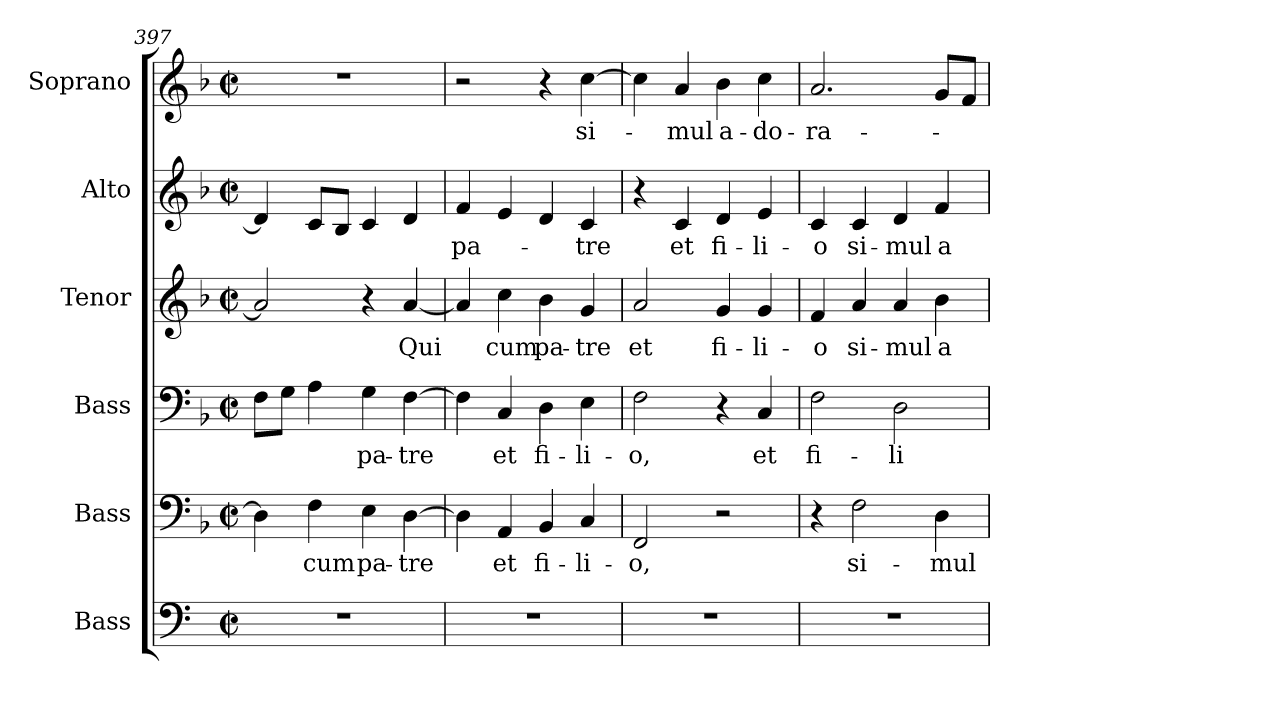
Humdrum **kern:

**kern	**kern	**text	**kern	**text	**kern	**text	**kern	**text	**kern	**text
*part6	*part5	*part5	*part4	*part4	*part3	*part3	*part2	*part2	*part1	*part1
*staff6	*staff5	*staff5	*staff4	*staff4	*staff3	*staff3	*staff2	*staff2	*staff1	*staff1
*I"Bass	*I"Bass	*	*I"Bass	*	*I"Tenor	*	*I"Alto	*	*I"Soprano	*
*I'B.	*I'B.	*	*I'B.	*	*I'T.	*	*I'A.	*	*I'S.	*
*clefF4	*clefF4	*	*clefF4	*	*clefG2	*	*clefG2	*	*clefG2	*
*	*	*	*	*	*ITrd7c12	*	*ITrd7c12	*	*	*
*k[]	*k[b-]	*	*k[b-]	*	*k[b-]	*	*k[b-]	*	*k[b-]	*
*C:	*F:	*	*F:	*	*F:	*	*F:	*	*F:	*
*M2/2	*M2/2	*	*M2/2	*	*M2/2	*	*M2/2	*	*M2/2	*
*met(c|)	*met(c|)	*	*met(c|)	*	*met(c|)	*	*met(c|)	*	*met(c|)	*
=397	=397	=397	=397	=397	=397	=397	=397	=397	=397	=397
1r	4Di\]	.	8Fi\L	.	2Ai/]	.	4Di/]	.	1r	.
.	.	.	8Gi\J	.	.	.	.	.	.	.
!	!	!LO:LY:b:color=#000000	!	!	!	!	!	!	!	!
.	4Fi\	cum	4Ai\	.	.	.	8Ci/L	.	.	.
.	.	.	.	.	.	.	8BB-i/J	.	.	.
!	!	!LO:LY:b:color=#000000	!	!	!	!	!	!	!	!
!	!	!	!	!LO:LY:b:color=#000000	!	!	!	!	!	!
.	4Ei\	pa-	4Gi\	pa-	4r	.	4Ci/	.	.	.
!	!	!LO:LY:b:color=#000000	!	!	!	!	!	!	!	!
!	!	!	!	!LO:LY:b:color=#000000	!	!	!	!	!	!
!	!	!	!	!	!	!LO:LY:b:color=#000000	!	!	!	!
.	[4Di\	-tre	[4Fi\	-tre	[4Ai/	Qui	4Di/	.	.	.
!!LO:LB:g=z
=398	=398	=398	=398	=398	=398	=398	=398	=398	=398	=398
!	!	!	!	!	!	!	!	!LO:LY:b:color=#000000	!	!
1r	4Di\]	.	4Fi\]	.	4Ai/]	.	4Fi/	pa-	2r	.
!	!	!LO:LY:b:color=#000000	!	!	!	!	!	!	!	!
!	!	!	!	!LO:LY:b:color=#000000	!	!	!	!	!	!
!	!	!	!	!	!	!LO:LY:b:color=#000000	!	!	!	!
.	4AAi/	et	4Ci/	et	4ci\	cum	4Ei/	.	.	.
!	!	!LO:LY:b:color=#000000	!	!	!	!	!	!	!	!
!	!	!	!	!LO:LY:b:color=#000000	!	!	!	!	!	!
!	!	!	!	!	!	!LO:LY:b:color=#000000	!	!	!	!
.	4BB-i/	fi-	4Di\	fi-	4B-i\	pa-	4Di/	.	4r	.
!	!	!LO:LY:b:color=#000000	!	!	!	!	!	!	!	!
!	!	!	!	!LO:LY:b:color=#000000	!	!	!	!	!	!
!	!	!	!	!	!	!LO:LY:b:color=#000000	!	!	!	!
!	!	!	!	!	!	!	!	!LO:LY:b:color=#000000	!	!
!	!	!	!	!	!	!	!	!	!	!LO:LY:b:color=#000000
.	4Ci/	-li-	4Ei\	-li-	4Gi/	-tre	4Ci/	-tre	[4cci\	si-
=399	=399	=399	=399	=399	=399	=399	=399	=399	=399	=399
!	!	!LO:LY:b:color=#000000	!	!	!	!	!	!	!	!
!	!	!	!	!LO:LY:b:color=#000000	!	!	!	!	!	!
!	!	!	!	!	!	!LO:LY:b:color=#000000	!	!	!	!
1r	2FFi/	-o,	2Fi\	-o,	2Ai/	et	4r	.	4cci\]	.
!	!	!	!	!	!	!	!	!LO:LY:b:color=#000000	!	!
!	!	!	!	!	!	!	!	!	!	!LO:LY:b:color=#000000
.	.	.	.	.	.	.	4Ci/	et	4ai/	-mul
!	!	!	!	!	!	!LO:LY:b:color=#000000	!	!	!	!
!	!	!	!	!	!	!	!	!LO:LY:b:color=#000000	!	!
!	!	!	!	!	!	!	!	!	!	!LO:LY:b:color=#000000
.	2r	.	4r	.	4Gi/	fi-	4Di/	fi-	4b-i\	a-
!	!	!	!	!LO:LY:b:color=#000000	!	!	!	!	!	!
!	!	!	!	!	!	!LO:LY:b:color=#000000	!	!	!	!
!	!	!	!	!	!	!	!	!LO:LY:b:color=#000000	!	!
!	!	!	!	!	!	!	!	!	!	!LO:LY:b:color=#000000
.	.	.	4Ci/	et	4Gi/	-li-	4Ei/	-li-	4cci\	-do-
=400	=400	=400	=400	=400	=400	=400	=400	=400	=400	=400
!	!	!	!	!LO:LY:b:color=#000000	!	!	!	!	!	!
!	!	!	!	!	!	!LO:LY:b:color=#000000	!	!	!	!
!	!	!	!	!	!	!	!	!LO:LY:b:color=#000000	!	!
!	!	!	!	!	!	!	!	!	!	!LO:LY:b:color=#000000
1r	4r	.	2Fi\	fi-	4Fi/	-o	4Ci/	-o	2.ai/	-ra-
!	!	!LO:LY:b:color=#000000	!	!	!	!	!	!	!	!
!	!	!	!	!	!	!LO:LY:b:color=#000000	!	!	!	!
!	!	!	!	!	!	!	!	!LO:LY:b:color=#000000	!	!
.	2Fi\	si-	.	.	4Ai/	si-	4Ci/	si-	.	.
!	!	!	!	!LO:LY:b:color=#000000	!	!	!	!	!	!
!	!	!	!	!	!	!LO:LY:b:color=#000000	!	!	!	!
!	!	!	!	!	!	!	!	!LO:LY:b:color=#000000	!	!
.	.	.	2Di\	-li	4Ai/	-mul	4Di/	-mul	.	.
!	!	!LO:LY:b:color=#000000	!	!	!	!	!	!	!	!
!	!	!	!	!	!	!LO:LY:b:color=#000000	!	!	!	!
!	!	!	!	!	!	!	!	!LO:LY:b:color=#000000	!	!
.	4Di\	-mul	.	.	4B-i\	a-	4Fi/	a-	8gi/L	.
.	.	.	.	.	.	.	.	.	8fi/J	.
=	=	=	=	=	=	=	=	=	=	=
*-	*-	*-	*-	*-	*-	*-	*-	*-	*-	*-
